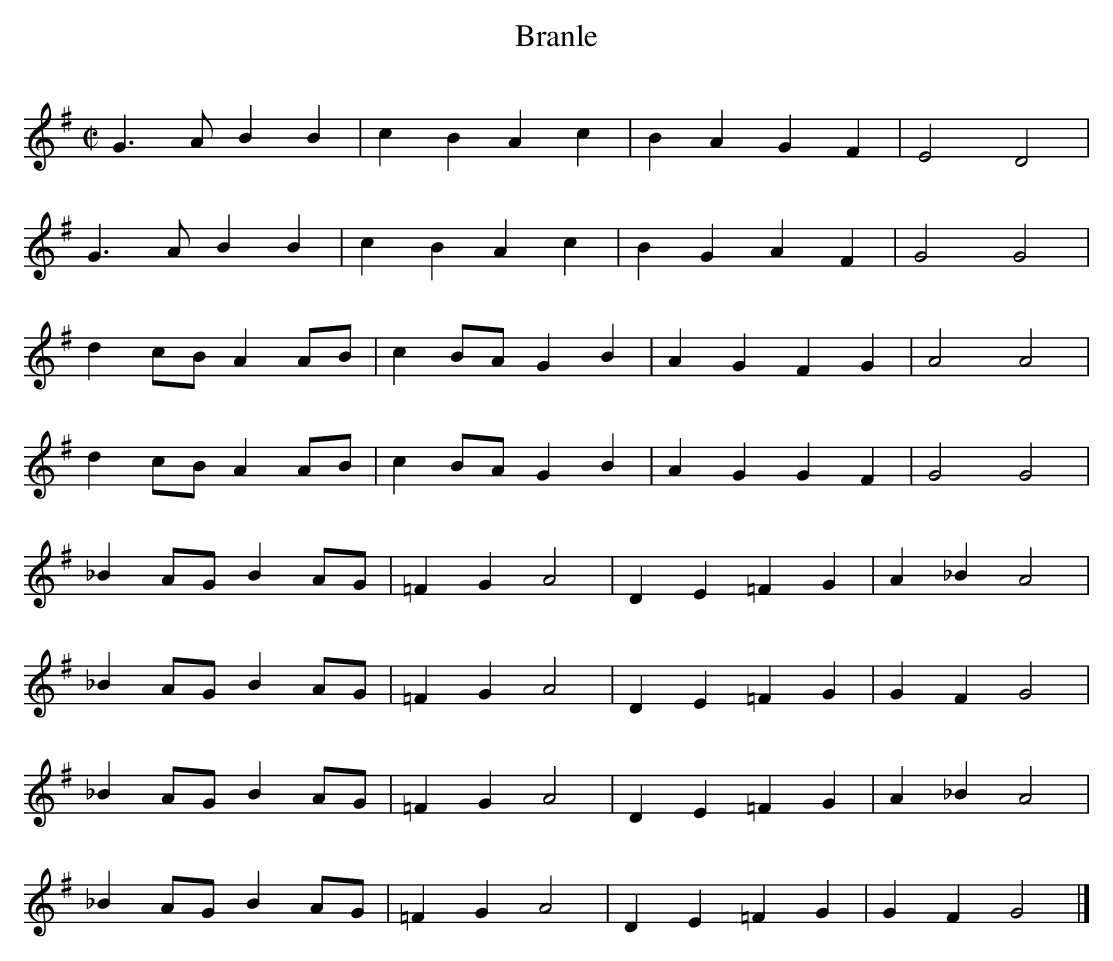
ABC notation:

X:1
T: Branle
Q: 240
M: C|
L: 1/4
K: G
G>A BB | cB Ac | BA GF | E2 D2 |
G>A BB | cB Ac | BG AF | G2 G2 |
dc/B/ AA/B/ | cB/A/ GB | AG FG | A2 A2 |
dc/B/ AA/B/ | cB/A/ GB | AG GF | G2 G2 |
_BA/G/ BA/G/ | =FG A2 | DE =FG | A_B A2 |
_BA/G/ BA/G/ | =FG A2 | DE =FG | GF G2 |
_BA/G/ BA/G/ | =FG A2 | DE =FG | A_B A2 |
_BA/G/ BA/G/ | =FG A2 | DE =FG | GF G2 |]
